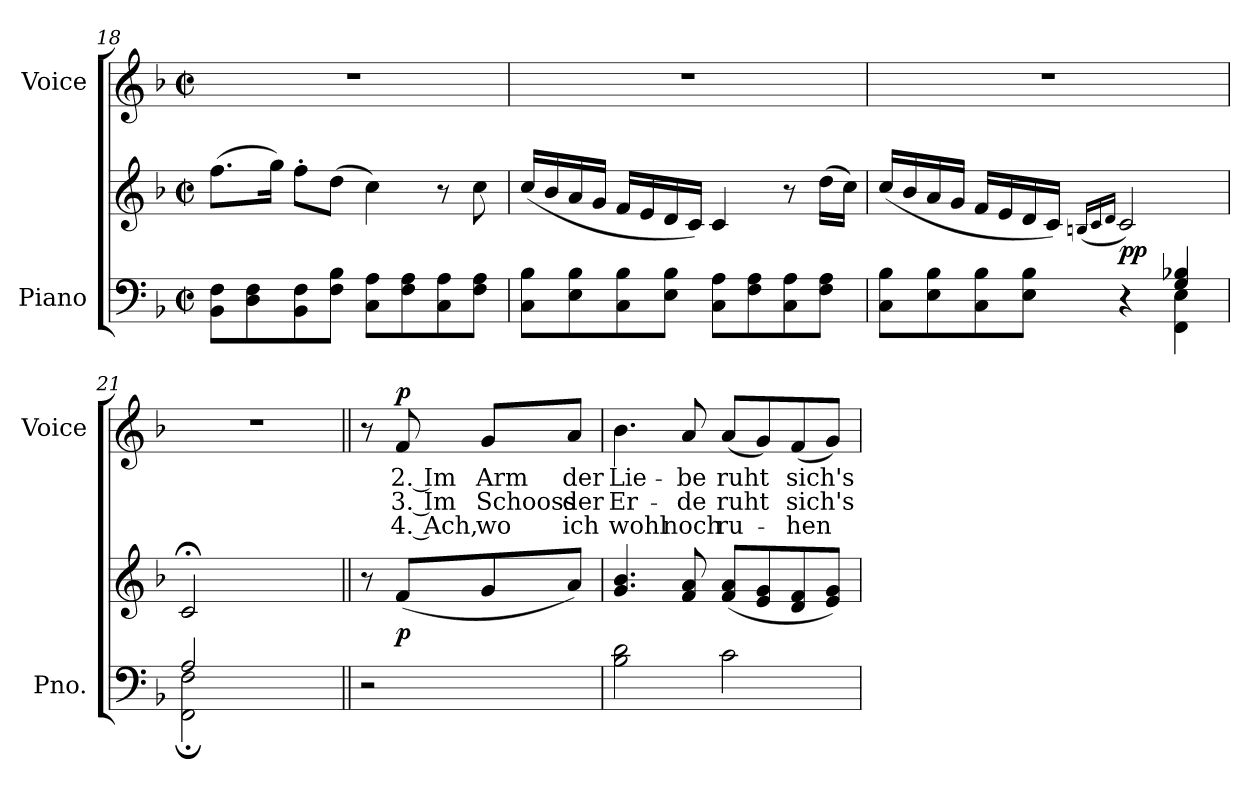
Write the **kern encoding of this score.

**kern	**kern	**dynam	**kern	**text	**text	**text	**dynam
*part2	*part2	*part2	*part1	*part1	*part1	*part1	*part1
*staff3	*staff2	*staff2/3	*staff1	*staff1	*staff1	*staff1	*staff1
*I"Piano	*	*	*I"Voice	*	*	*	*
*I'Pno.	*	*	*I'Voice	*	*	*	*
*clefF4	*clefG2	*	*clefG2	*	*	*	*
*k[b-]	*k[b-]	*	*k[b-]	*	*	*	*
*F:	*F:	*	*F:	*	*	*	*
*M2/2	*M2/2	*	*M2/2	*	*	*	*
*met(c|)	*met(c|)	*	*met(c|)	*	*	*	*
=18	=18	=18	=18	=18	=18	=18	=18
8BB-i\ 8FiL	(8.ffi\L	.	1r	.	.	.	.
8Di\ 8Fi	.	.	.	.	.	.	.
.	16ggi\Jk)	.	.	.	.	.	.
8BB-i\ 8Fi	8ff'i\L	.	.	.	.	.	.
8Fi\ 8B-iJ	(8ddi\J	.	.	.	.	.	.
8Ci\ 8AiL	4cci\)	.	.	.	.	.	.
8Fi\ 8Ai	.	.	.	.	.	.	.
8Ci\ 8Ai	8r	.	.	.	.	.	.
8Fi\ 8AiJ	8cci\	.	.	.	.	.	.
!!LO:LB:g=z
=19	=19	=19	=19	=19	=19	=19	=19
8Ci\ 8B-iL	(16cci/LL	.	1r	.	.	.	.
.	16b-i/	.	.	.	.	.	.
8Ei\ 8B-i	16ai/	.	.	.	.	.	.
.	16gi/JJ	.	.	.	.	.	.
8Ci\ 8B-i	16fi/LL	.	.	.	.	.	.
.	16ei/	.	.	.	.	.	.
8Ei\ 8B-iJ	16di/	.	.	.	.	.	.
.	16ci/JJ)	.	.	.	.	.	.
8Ci\ 8AiL	4ci/	.	.	.	.	.	.
8Fi\ 8Ai	.	.	.	.	.	.	.
8Ci\ 8Ai	8r	.	.	.	.	.	.
8Fi\ 8AiJ	(16ddi\LL	.	.	.	.	.	.
.	16cci\JJ)	.	.	.	.	.	.
=20	=20	=20	=20	=20	=20	=20	=20
*^	*	*	*	*	*	*	*
8Ci\ 8B-iL	2.ryy	(16cci/LL	.	1r	.	.	.	.
.	.	16b-i/	.	.	.	.	.	.
8Ei\ 8B-i	.	16ai/	.	.	.	.	.	.
.	.	16gi/JJ	.	.	.	.	.	.
8Ci\ 8B-i	.	16fi/LL	.	.	.	.	.	.
.	.	16ei/	.	.	.	.	.	.
8Ei\ 8B-iJ	.	16di/	.	.	.	.	.	.
.	.	16ci/JJ)	.	.	.	.	.	.
.	.	(16qBni/LL	.	.	.	.	.	.
.	.	16qci/	.	.	.	.	.	.
.	.	16qdi/JJ	.	.	.	.	.	.
4r	.	2ci/)	pp	.	.	.	.	.
4Gi/ 4B-Xi	4FFi\ 4Ei	.	.	.	.	.	.	.
=21	=21	=21	=21	=21	=21	=21	=21	=21
!	!	!	!	!LO:N:vis=1	!	!	!	!
2Ai/	2FFi\; 2Fi;	2c;i/	.	1r	.	.	.	.
2ryy	2ryy	2ryy	.	.	.	.	.	.
*v	*v	*	*	*	*	*	*	*
=21||	=21||	=21||	=21||	=21||	=21||	=21||	=21||
2r	8r	.	8r	.	.	.	.
!	!	!	!	!LO:LY:b:color=#000000	!LO:LY:b:color=#000000	!LO:LY:b:color=#000000	!
.	(8fi/L	p	8fi/	2. Im	3. Im	4. Ach,	p
!	!	!	!	!LO:LY:b:color=#000000	!LO:LY:b:color=#000000	!LO:LY:b:color=#000000	!
.	8gi/	.	8gi/L	Arm	Schooss	wo	.
!	!	!	!	!LO:LY:b:color=#000000	!LO:LY:b:color=#000000	!LO:LY:b:color=#000000	!
.	8ai/J)	.	8ai/J	der	der	ich	.
!!LO:LB:g=z
=22	=22	=22	=22	=22	=22	=22	=22
!	!	!	!	!LO:LY:b:color=#000000	!LO:LY:b:color=#000000	!LO:LY:b:color=#000000	!
2B-i\ 2di	4.gi/ 4.b-i	.	4.b-i\	Lie-	Er-	wohl	.
!	!	!	!	!LO:LY:b:color=#000000	!LO:LY:b:color=#000000	!LO:LY:b:color=#000000	!
.	8fi/ 8ai	.	8ai/	-be	-de	noch	.
!	!	!	!	!LO:LY:b:color=#000000	!LO:LY:b:color=#000000	!LO:LY:b:color=#000000	!
2ci\	(8fi/ 8aiL	.	(8ai/L	ruht	ruht	ru-	.
.	8ei/ 8gi	.	8gi/)	.	.	.	.
!	!	!	!	!LO:LY:b:color=#000000	!LO:LY:b:color=#000000	!LO:LY:b:color=#000000	!
.	8di/ 8fi	.	(8fi/	sich's	sich's	-hen	.
.	8ei/ 8giJ)	.	8gi/J)	.	.	.	.
=	=	=	=	=	=	=	=
*-	*-	*-	*-	*-	*-	*-	*-
